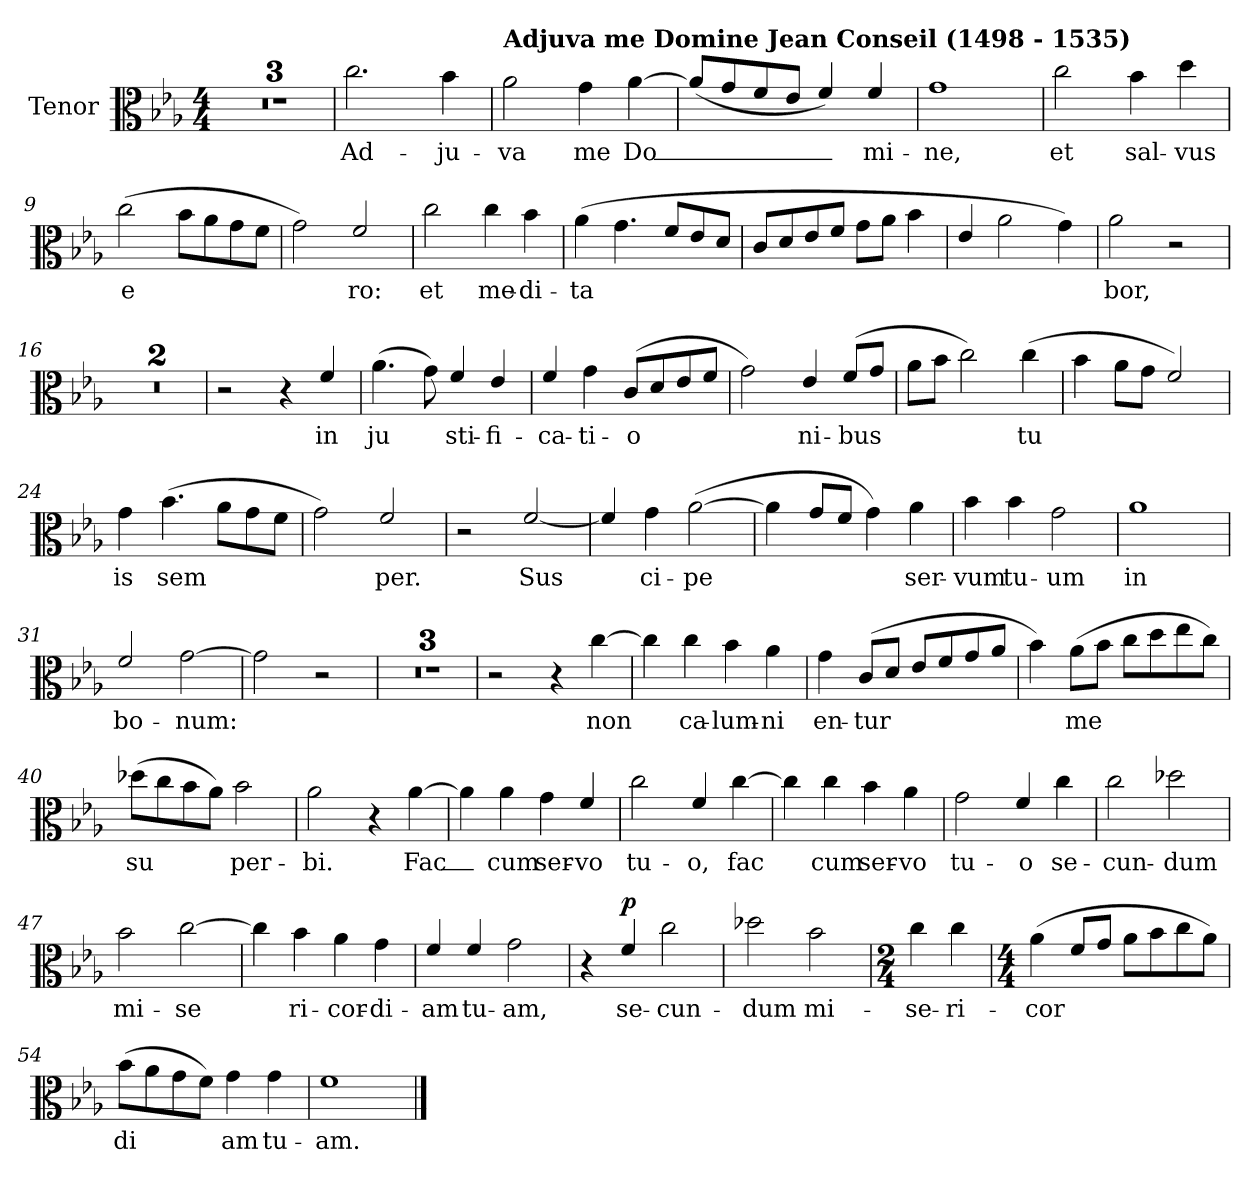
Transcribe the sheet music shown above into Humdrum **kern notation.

**kern	**text	**dynam
*part1	*part1	*part1
*staff1	*staff1	*staff1
*I"Tenor	*	*
*I'T	*	*
*clefC3	*	*
*ITrd4c7	*	*
*k[b-e-a-d-]	*	*
*M4/4	*	*
=1	=1	=1
1r	.	.
=2	=2	=2
1r	.	.
=3	=3	=3
1r	.	.
=4	=4	=4
!	!LO:LY:b	!
2.f\	Ad-	.
!	!LO:LY:b	!
4e-\	ju-	.
=5	=5	=5
!LO:TX:a:B:t=Adjuva me Domine          Jean Conseil (1498 - 1535)	!	!
!	!LO:LY:b	!
2d-\	va	.
!	!LO:LY:b	!
4c\	me	.
!	!LO:LY:b	!
[4d-\	Do_-	.
=6	=6	=6
(8d-/L]	.	.
8c/	.	.
8B-/	.	.
8A-/J	.	.
4B-/)	.	.
!	!LO:LY:b	!
4B-/	mi-	.
=7	=7	=7
!	!LO:LY:b	!
1c	ne,	.
!!LO:LB:g=z
=8	=8	=8
!	!LO:LY:b	!
2f\	et	.
!	!LO:LY:b	!
4e-\	sal-	.
!	!LO:LY:b	!
4g\	vus	.
=9	=9	=9
!	!LO:LY:b	!
(2f\	e	.
8e-\L	.	.
8d-\	.	.
8c\	.	.
8B-\J	.	.
=10	=10	=10
2c\)	.	.
!	!LO:LY:b	!
2B-/	ro:	.
=11	=11	=11
!	!LO:LY:b	!
2f\	et	.
!	!LO:LY:b	!
4f\	me-	.
!	!LO:LY:b	!
4e-\	di-	.
!!LO:LB:g=z
=12	=12	=12
!	!LO:LY:b	!
(4d-\	ta	.
4.c\	.	.
8B-/L	.	.
8A-/	.	.
8G/J	.	.
=13	=13	=13
8F/L	.	.
8G/	.	.
8A-/	.	.
8B-/J	.	.
8c\L	.	.
8d-\J	.	.
4e-\	.	.
=14	=14	=14
4A-/	.	.
2d-\	.	.
4c\)	.	.
=15	=15	=15
!	!LO:LY:b	!
2d-\	bor,	.
2r	.	.
=16	=16	=16
1r	.	.
=17	=17	=17
1r	.	.
!!LO:LB:g=z
=18	=18	=18
2r	.	.
4r	.	.
!	!LO:LY:b	!
4B-/	in	.
=19	=19	=19
!	!LO:LY:b	!
(4.d-\	ju	.
8c\)	.	.
!	!LO:LY:b	!
4B-/	sti-	.
!	!LO:LY:b	!
4A-/	fi-	.
=20	=20	=20
!	!LO:LY:b	!
4B-/	ca-	.
!	!LO:LY:b	!
4c\	ti-	.
!	!LO:LY:b	!
(8F/L	o	.
8G/	.	.
8A-/	.	.
8B-/J	.	.
=21	=21	=21
2c\)	.	.
!	!LO:LY:b	!
4A-/	ni-	.
!	!LO:LY:b	!
(8B-/L	bus	.
8c/J	.	.
=22	=22	=22
8d-\L	.	.
8e-\J	.	.
2f\)	.	.
!	!LO:LY:b	!
(4f\	tu	.
=23	=23	=23
4e-\	.	.
8d-\L	.	.
8c\J	.	.
2B-/)	.	.
!!LO:LB:g=z
=24	=24	=24
!	!LO:LY:b	!
4c\	is	.
!	!LO:LY:b	!
(4.e-\	sem	.
8d-\L	.	.
8c\	.	.
8B-\J	.	.
=25	=25	=25
2c\)	.	.
!	!LO:LY:b	!
2B-/	per.	.
=26	=26	=26
2r	.	.
!	!LO:LY:b	!
[2B-/	Sus	.
=27	=27	=27
4B-/]	.	.
!	!LO:LY:b	!
4c\	ci-	.
!	!LO:LY:b	!
([2d-\	pe	.
=28	=28	=28
4d-\]	.	.
8c/L	.	.
8B-/J	.	.
4c\)	.	.
!	!LO:LY:b	!
4d-\	ser-	.
!!LO:LB:g=z
=29	=29	=29
!	!LO:LY:b	!
4e-\	vum	.
!	!LO:LY:b	!
4e-\	tu-	.
!	!LO:LY:b	!
2c\	um	.
=30	=30	=30
!	!LO:LY:b	!
1d-	in	.
=31	=31	=31
!	!LO:LY:b	!
2B-/	bo-	.
!	!LO:LY:b	!
[2c\	num:	.
=32	=32	=32
2c\]	.	.
2r	.	.
=33	=33	=33
1r	.	.
=34	=34	=34
1r	.	.
=35	=35	=35
1r	.	.
!!LO:LB:g=z
=36	=36	=36
2r	.	.
4r	.	.
!	!LO:LY:b	!
[4f\	non	.
=37	=37	=37
4f\]	.	.
!	!LO:LY:b	!
4f\	ca-	.
!	!LO:LY:b	!
4e-\	lum-	.
!	!LO:LY:b	!
4d-\	ni	.
=38	=38	=38
!	!LO:LY:b	!
4c\	en-	.
!	!LO:LY:b	!
(8F/L	tur	.
8G/J	.	.
8A-/L	.	.
8B-/	.	.
8c/	.	.
8d-/J	.	.
=39	=39	=39
4e-\)	.	.
!	!LO:LY:b	!
(8d-\L	me	.
8e-\J	.	.
8f\L	.	.
8g\	.	.
8a-\	.	.
8f\J)	.	.
=40	=40	=40
!	!LO:LY:b	!
(8g-X\L	su	.
8f\	.	.
8e-\	.	.
8d-\J)	.	.
!	!LO:LY:b	!
2e-\	per-	.
=41	=41	=41
!	!LO:LY:b	!
2d-\	bi.	.
4r	.	.
!	!LO:LY:b	!
[4d-\	Fac_-	.
!!LO:LB:g=z
=42	=42	=42
!	!LO:LY:b	!
4d-\]	_	.
!	!LO:LY:b	!
4d-\	cum	.
!	!LO:LY:b	!
4c\	ser-	.
!	!LO:LY:b	!
4B-/	vo	.
=43	=43	=43
!	!LO:LY:b	!
2f\	tu-	.
!	!LO:LY:b	!
4B-/	o,	.
!	!LO:LY:b	!
[4f\	fac	.
=44	=44	=44
4f\]	.	.
!	!LO:LY:b	!
4f\	cum	.
!	!LO:LY:b	!
4e-\	ser-	.
!	!LO:LY:b	!
4d-\	vo	.
=45	=45	=45
!	!LO:LY:b	!
2c\	tu-	.
!	!LO:LY:b	!
4B-/	o	.
!	!LO:LY:b	!
4f\	se-	.
=46	=46	=46
!	!LO:LY:b	!
2f\	cun-	.
!	!LO:LY:b	!
2g-X\	dum	.
=47	=47	=47
!	!LO:LY:b	!
2e-\	mi-	.
!	!LO:LY:b	!
[2f\	se	.
=48	=48	=48
4f\]	.	.
!	!LO:LY:b	!
4e-\	ri-	.
!	!LO:LY:b	!
4d-\	cor-	.
!	!LO:LY:b	!
4c\	di-	.
!!LO:LB:g=z
=49	=49	=49
!	!LO:LY:b	!
4B-/	am	.
!	!LO:LY:b	!
4B-/	tu-	.
!	!LO:LY:b	!
2c\	am,	.
=50	=50	=50
4r	.	.
!	!LO:LY:b	!LO:DY:b
4B-/	se-	p
!	!LO:LY:b	!
2f\	cun-	.
=51	=51	=51
!	!LO:LY:b	!
2g-X\	dum	.
!	!LO:LY:b	!
2e-\	mi-	.
=52	=52	=52
*M2/4	*	*
!	!LO:LY:b	!
4f\	se-	.
!	!LO:LY:b	!
4f\	ri-	.
=53	=53	=53
*M4/4	*	*
!	!LO:LY:b	!
(4d-\	cor	.
8B-/L	.	.
8c/J	.	.
8d-\L	.	.
8e-\	.	.
8f\	.	.
8d-\J)	.	.
=54	=54	=54
!	!LO:LY:b	!
(8e-\L	di	.
8d-\	.	.
8c\	.	.
8B-\J)	.	.
!	!LO:LY:b	!
4c\	am	.
!	!LO:LY:b	!
4c\	tu-	.
=55	=55	=55
!	!LO:LY:b	!
1B->	am.	.
==	==	==
*-	*-	*-
